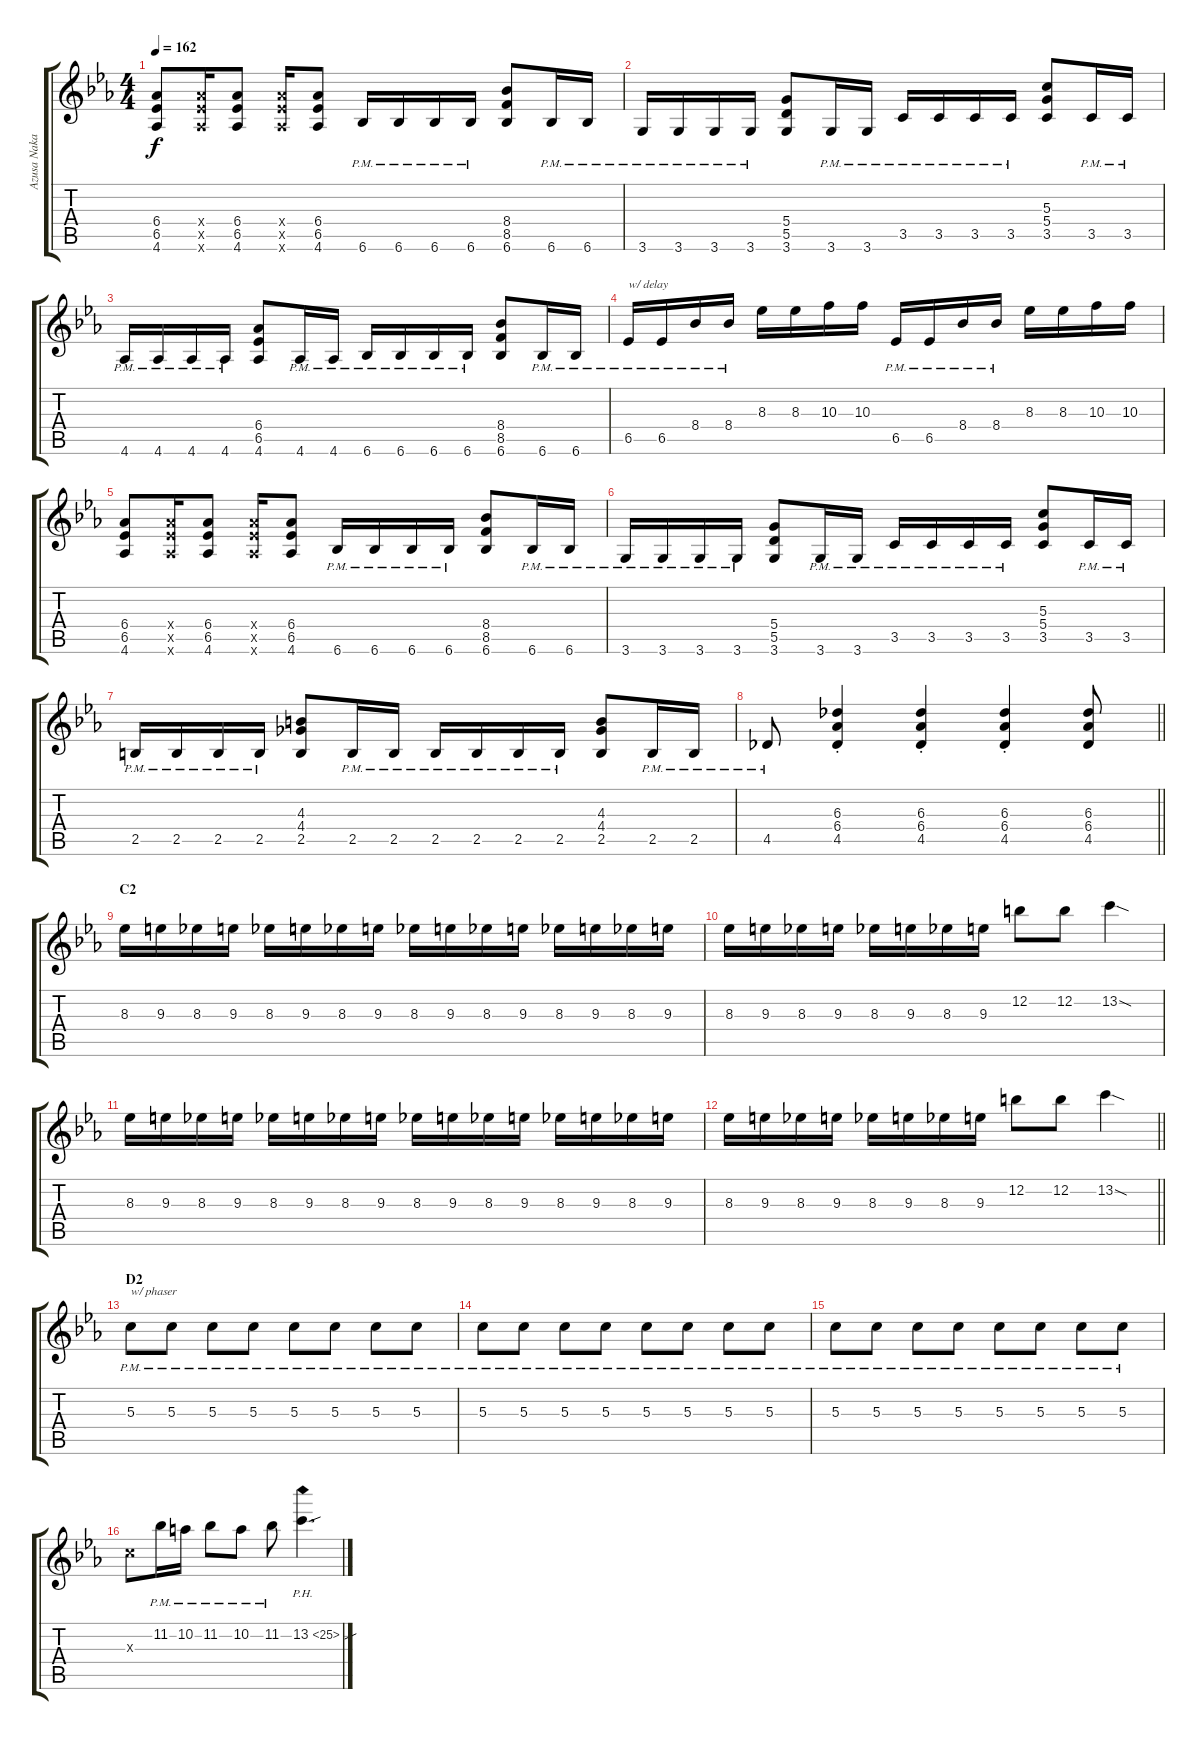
\track ("Azusa Nakano" "Azusa Naka") {instrument overdrivenguitar}
\staff {score tabs}
\tuning (E4 B3 G3 D3 A2 E2) {hide}
\ts (4 4)
\tempo 162
\clef g2
\ks eb
(6.4 6.5 4.6).8{dy f} (6.4{x} 6.5{x} 4.6{x}).16 (6.4 6.5 4.6).8 (6.4{x} 6.5{x} 4.6{x}).16 (6.4 6.5 4.6).8 6.6{pm}.16 6.6{pm}.16 6.6{pm}.16 6.6{pm}.16 (8.4 8.5 6.6).8 6.6{pm}.16 6.6{pm}.16 |
3.6{pm}.16 3.6{pm}.16 3.6{pm}.16 3.6{pm}.16 (5.4 5.5 3.6).8 3.6{pm}.16 3.6{pm}.16 3.5{pm}.16 3.5{pm}.16 3.5{pm}.16 3.5{pm}.16 (5.3 5.4 3.5).8 3.5{pm}.16 3.5{pm}.16 |
4.6{pm}.16 4.6{pm}.16 4.6{pm}.16 4.6{pm}.16 (6.4 6.5 4.6).8 4.6{pm}.16 4.6{pm}.16 6.6{pm}.16 6.6{pm}.16 6.6{pm}.16 6.6{pm}.16 (8.4 8.5 6.6).8 6.6{pm}.16 6.6{pm}.16 |
6.5{pm}.16{txt "w/ delay"} 6.5{pm}.16 8.4{pm}.16 8.4{pm}.16 8.3.16 8.3.16 10.3.16 10.3.16 6.5{pm}.16 6.5{pm}.16 8.4{pm}.16 8.4{pm}.16 8.3.16 8.3.16 10.3.16 10.3.16 |
(6.4 6.5 4.6).8 (6.4{x} 6.5{x} 4.6{x}).16 (6.4 6.5 4.6).8 (6.4{x} 6.5{x} 4.6{x}).16 (6.4 6.5 4.6).8 6.6{pm}.16 6.6{pm}.16 6.6{pm}.16 6.6{pm}.16 (8.4 8.5 6.6).8 6.6{pm}.16 6.6{pm}.16 |
3.6{pm}.16 3.6{pm}.16 3.6{pm}.16 3.6{pm}.16 (5.4 5.5 3.6).8 3.6{pm}.16 3.6{pm}.16 3.5{pm}.16 3.5{pm}.16 3.5{pm}.16 3.5{pm}.16 (5.3 5.4 3.5).8 3.5{pm}.16 3.5{pm}.16 |
2.5{pm}.16 2.5{pm}.16 2.5{pm}.16 2.5{pm}.16 (4.3 4.4 2.5).8 2.5{pm}.16 2.5{pm}.16 2.5{pm}.16 2.5{pm}.16 2.5{pm}.16 2.5{pm}.16 (4.3 4.4 2.5).8 2.5{pm}.16 2.5{pm}.16 |
\barLineRight lightlight
4.5{pm}.8 (6.3{st} 6.4{st} 4.5{st}).4 (6.3{st} 6.4{st} 4.5{st}).4 (6.3{st} 6.4{st} 4.5{st}).4 (6.3 6.4 4.5).8 |
\section ("" "C2")
8.3.16 9.3.16 8.3.16 9.3.16 8.3.16 9.3.16 8.3.16 9.3.16 8.3.16 9.3.16 8.3.16 9.3.16 8.3.16 9.3.16 8.3.16 9.3.16 |
8.3.16 9.3.16 8.3.16 9.3.16 8.3.16 9.3.16 8.3.16 9.3.16 12.2.8 12.2.8 13.2{sod}.4 |
8.3.16 9.3.16 8.3.16 9.3.16 8.3.16 9.3.16 8.3.16 9.3.16 8.3.16 9.3.16 8.3.16 9.3.16 8.3.16 9.3.16 8.3.16 9.3.16 |
\barLineRight lightlight
8.3.16 9.3.16 8.3.16 9.3.16 8.3.16 9.3.16 8.3.16 9.3.16 12.2.8 12.2.8 13.2{sod}.4 |
\section ("" "D2")
5.3{pm}.8{txt "w/ phaser"} 5.3{pm}.8 5.3{pm}.8 5.3{pm}.8 5.3{pm}.8 5.3{pm}.8 5.3{pm}.8 5.3{pm}.8 |
5.3{pm}.8 5.3{pm}.8 5.3{pm}.8 5.3{pm}.8 5.3{pm}.8 5.3{pm}.8 5.3{pm}.8 5.3{pm}.8 |
5.3{pm}.8 5.3{pm}.8 5.3{pm}.8 5.3{pm}.8 5.3{pm}.8 5.3{pm}.8 5.3{pm}.8 5.3{pm}.8 |
5.3{x}.8 11.2{pm}.16 10.2{pm}.16 11.2{pm}.8 10.2{pm}.8 11.2{pm}.8 13.2{ph 12 sou}.4{d}
